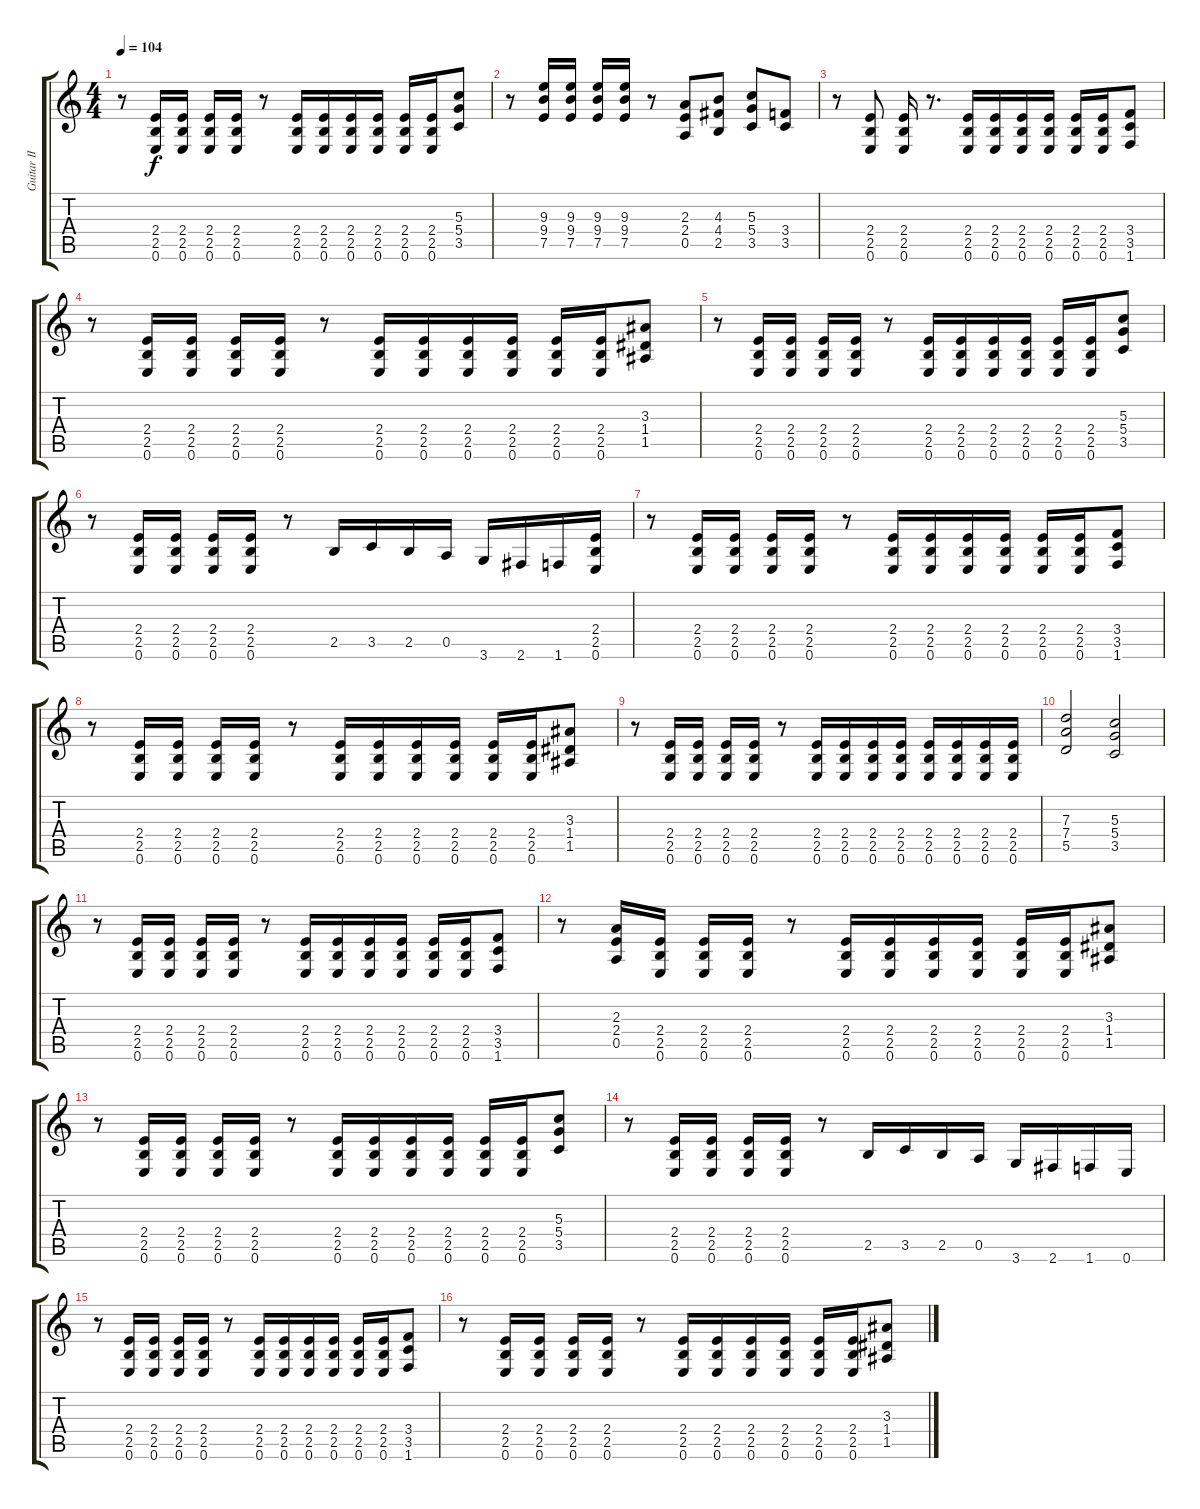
\track ("Guitar II" "Guitar II") {instrument overdrivenguitar}
\staff {score tabs}
\tuning (E4 B3 G3 D3 A2 E2) {hide}
\ts (4 4)
\tempo 104
\clef g2
\ks c
r.8{dy f} (2.4 2.5 0.6).16 (2.4 2.5 0.6).16 (2.4 2.5 0.6).16 (2.4 2.5 0.6).16 r.8 (2.4 2.5 0.6).16 (2.4 2.5 0.6).16 (2.4 2.5 0.6).16 (2.4 2.5 0.6).16 (2.4 2.5 0.6).16 (2.4 2.5 0.6).16 (5.3 5.4 3.5).8 |
r.8 (9.3 9.4 7.5).16 (9.3 9.4 7.5).16 (9.3 9.4 7.5).16 (9.3 9.4 7.5).16 r.8 (2.3 2.4 0.5).8 (4.3 4.4 2.5).8 (5.3 5.4 3.5).8 (3.4 3.5).8 |
r.8 (2.4 2.5 0.6).8 (2.4 2.5 0.6).16 r.8{d} (2.4 2.5 0.6).16 (2.4 2.5 0.6).16 (2.4 2.5 0.6).16 (2.4 2.5 0.6).16 (2.4 2.5 0.6).16 (2.4 2.5 0.6).16 (3.4 3.5 1.6).8 |
r.8 (2.4 2.5 0.6).16 (2.4 2.5 0.6).16 (2.4 2.5 0.6).16 (2.4 2.5 0.6).16 r.8 (2.4 2.5 0.6).16 (2.4 2.5 0.6).16 (2.4 2.5 0.6).16 (2.4 2.5 0.6).16 (2.4 2.5 0.6).16 (2.4 2.5 0.6).16 (3.3 1.4 1.5).8 |
r.8 (2.4 2.5 0.6).16 (2.4 2.5 0.6).16 (2.4 2.5 0.6).16 (2.4 2.5 0.6).16 r.8 (2.4 2.5 0.6).16 (2.4 2.5 0.6).16 (2.4 2.5 0.6).16 (2.4 2.5 0.6).16 (2.4 2.5 0.6).16 (2.4 2.5 0.6).16 (5.3 5.4 3.5).8 |
r.8 (2.4 2.5 0.6).16 (2.4 2.5 0.6).16 (2.4 2.5 0.6).16 (2.4 2.5 0.6).16 r.8 2.5.16 3.5.16 2.5.16 0.5.16 3.6.16 2.6.16 1.6.16 (2.4 2.5 0.6).16 |
r.8 (2.4 2.5 0.6).16 (2.4 2.5 0.6).16 (2.4 2.5 0.6).16 (2.4 2.5 0.6).16 r.8 (2.4 2.5 0.6).16 (2.4 2.5 0.6).16 (2.4 2.5 0.6).16 (2.4 2.5 0.6).16 (2.4 2.5 0.6).16 (2.4 2.5 0.6).16 (3.4 3.5 1.6).8 |
r.8 (2.4 2.5 0.6).16 (2.4 2.5 0.6).16 (2.4 2.5 0.6).16 (2.4 2.5 0.6).16 r.8 (2.4 2.5 0.6).16 (2.4 2.5 0.6).16 (2.4 2.5 0.6).16 (2.4 2.5 0.6).16 (2.4 2.5 0.6).16 (2.4 2.5 0.6).16 (3.3 1.4 1.5).8 |
r.8 (2.4 2.5 0.6).16 (2.4 2.5 0.6).16 (2.4 2.5 0.6).16 (2.4 2.5 0.6).16 r.8 (2.4 2.5 0.6).16 (2.4 2.5 0.6).16 (2.4 2.5 0.6).16 (2.4 2.5 0.6).16 (2.4 2.5 0.6).16 (2.4 2.5 0.6).16 (2.4 2.5 0.6).16 (2.4 2.5 0.6).16 |
(7.3 7.4 5.5).2 (5.3 5.4 3.5).2 |
r.8 (2.4 2.5 0.6).16 (2.4 2.5 0.6).16 (2.4 2.5 0.6).16 (2.4 2.5 0.6).16 r.8 (2.4 2.5 0.6).16 (2.4 2.5 0.6).16 (2.4 2.5 0.6).16 (2.4 2.5 0.6).16 (2.4 2.5 0.6).16 (2.4 2.5 0.6).16 (3.4 3.5 1.6).8 |
r.8 (2.3 2.4 0.5).16 (2.4 2.5 0.6).16 (2.4 2.5 0.6).16 (2.4 2.5 0.6).16 r.8 (2.4 2.5 0.6).16 (2.4 2.5 0.6).16 (2.4 2.5 0.6).16 (2.4 2.5 0.6).16 (2.4 2.5 0.6).16 (2.4 2.5 0.6).16 (3.3 1.4 1.5).8 |
r.8 (2.4 2.5 0.6).16 (2.4 2.5 0.6).16 (2.4 2.5 0.6).16 (2.4 2.5 0.6).16 r.8 (2.4 2.5 0.6).16 (2.4 2.5 0.6).16 (2.4 2.5 0.6).16 (2.4 2.5 0.6).16 (2.4 2.5 0.6).16 (2.4 2.5 0.6).16 (5.3 5.4 3.5).8 |
r.8 (2.4 2.5 0.6).16 (2.4 2.5 0.6).16 (2.4 2.5 0.6).16 (2.4 2.5 0.6).16 r.8 2.5.16 3.5.16 2.5.16 0.5.16 3.6.16 2.6.16 1.6.16 0.6.16 |
r.8 (2.4 2.5 0.6).16 (2.4 2.5 0.6).16 (2.4 2.5 0.6).16 (2.4 2.5 0.6).16 r.8 (2.4 2.5 0.6).16 (2.4 2.5 0.6).16 (2.4 2.5 0.6).16 (2.4 2.5 0.6).16 (2.4 2.5 0.6).16 (2.4 2.5 0.6).16 (3.4 3.5 1.6).8 |
r.8 (2.4 2.5 0.6).16 (2.4 2.5 0.6).16 (2.4 2.5 0.6).16 (2.4 2.5 0.6).16 r.8 (2.4 2.5 0.6).16 (2.4 2.5 0.6).16 (2.4 2.5 0.6).16 (2.4 2.5 0.6).16 (2.4 2.5 0.6).16 (2.4 2.5 0.6).16 (3.3 1.4 1.5).8
